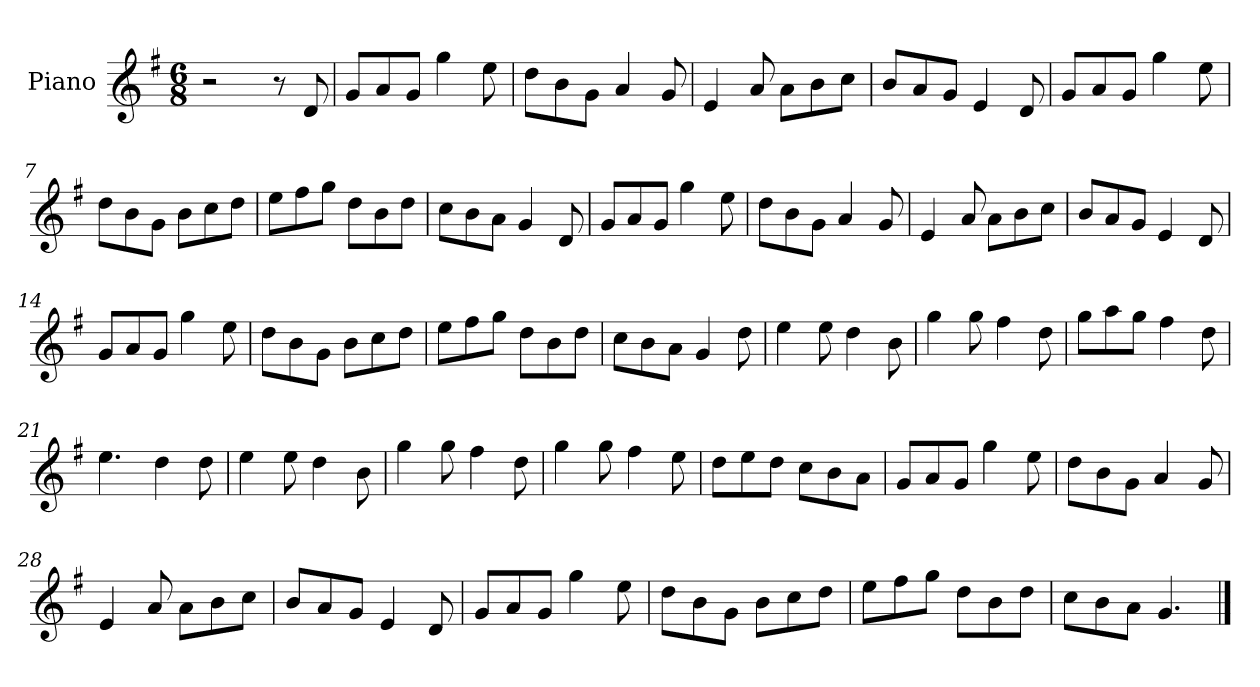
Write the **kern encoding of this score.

**kern
*part1
*staff1
*I"Piano
*I'Pno
*clefG2
*k[f#]
*M6/8
=1
2r
8r
8d/
=2
8g/L
8a/
8g/J
4gg\
8ee\
=3
8dd\L
8b\
8g\J
4a/
8g/
=4
4e/
8a/
8a\L
8b\
8cc\J
=5
8b/L
8a/
8g/J
4e/
8d/
=6
8g/L
8a/
8g/J
4gg\
8ee\
=7
8dd\L
8b\
8g\J
8b\L
8cc\
8dd\J
=8
8ee\L
8ff#\
8gg\J
8dd\L
8b\
8dd\J
=9
8cc\L
8b\
8a\J
4g/
8d/
=10
8g/L
8a/
8g/J
4gg\
8ee\
=11
8dd\L
8b\
8g\J
4a/
8g/
=12
4e/
8a/
8a\L
8b\
8cc\J
=13
8b/L
8a/
8g/J
4e/
8d/
=14
8g/L
8a/
8g/J
4gg\
8ee\
=15
8dd\L
8b\
8g\J
8b\L
8cc\
8dd\J
=16
8ee\L
8ff#\
8gg\J
8dd\L
8b\
8dd\J
=17
8cc\L
8b\
8a\J
4g/
8dd\
=18
4ee\
8ee\
4dd\
8b\
=19
4gg\
8gg\
4ff#\
8dd\
=20
8gg\L
8aa\
8gg\J
4ff#\
8dd\
=21
4.ee\
4dd\
8dd\
=22
4ee\
8ee\
4dd\
8b\
=23
4gg\
8gg\
4ff#\
8dd\
=24
4gg\
8gg\
4ff#\
8ee\
=25
8dd\L
8ee\
8dd\J
8cc\L
8b\
8a\J
=26
8g/L
8a/
8g/J
4gg\
8ee\
=27
8dd\L
8b\
8g\J
4a/
8g/
=28
4e/
8a/
8a\L
8b\
8cc\J
=29
8b/L
8a/
8g/J
4e/
8d/
=30
8g/L
8a/
8g/J
4gg\
8ee\
=31
8dd\L
8b\
8g\J
8b\L
8cc\
8dd\J
=32
8ee\L
8ff#\
8gg\J
8dd\L
8b\
8dd\J
=33
8cc\L
8b\
8a\J
4.g/
==
*-
